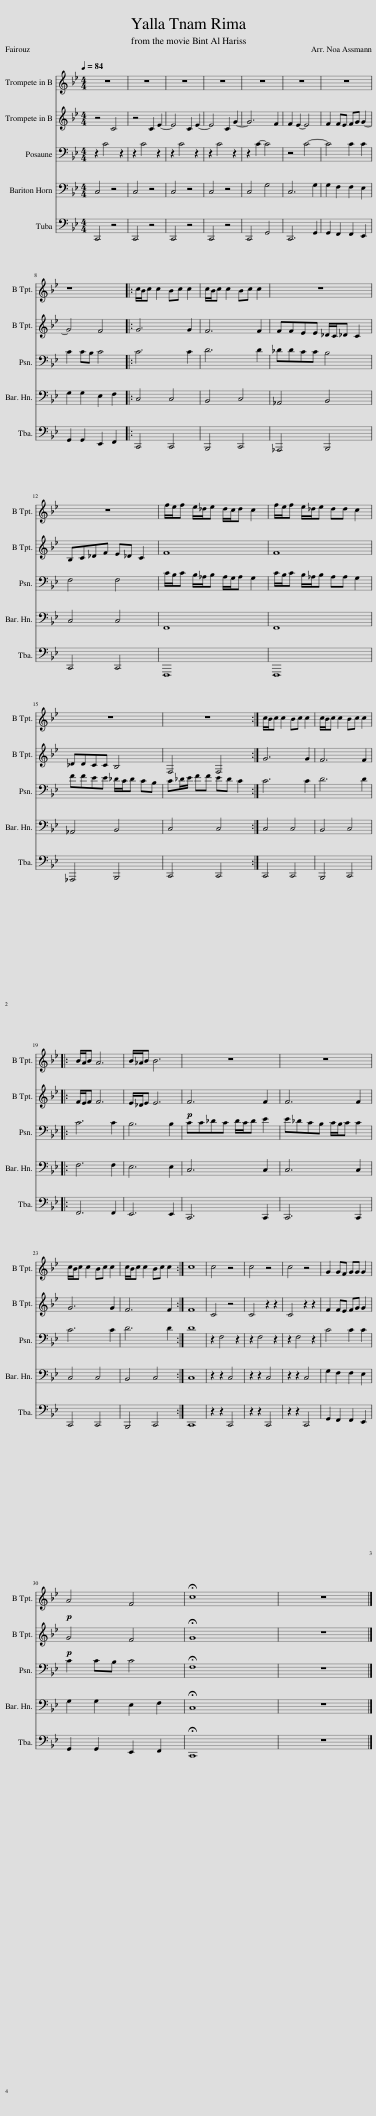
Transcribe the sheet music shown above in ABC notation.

X:1
%%score 1 2 3 4 5
L:1/8
Q:1/4=84
M:4/4
I:linebreak $
K:Bb
V:1 treble transpose=-2
V:2 treble transpose=-2
V:3 bass
V:4 bass
V:5 bass
V:1
[K:Bb] z8 | z8 | z8 | z8 | z8 | %5
 z8 | z8 |$ z8 |: d/c/d d2 cd d2 | d/c/d d2 cd d2 | %10
 z8 | z8 |$ g/f/g f/e/f e/d/e d2 | g/f/g f/e/f ee d2 | z8 |$ %15
 z8 :| d/c/d d2 cd d2 | d/c/d d2 cd d2 |: c/=B/c B6 | c/B/c c6 |$ %20
 z8 | z8 | d/c/d d2 cd d2 | d/c/d d2 cd d2 :| d8 |$ %25
 d4 z4 | d4 z4 | d4 z4 | A2 AG AA A2 |!p! =B4 G4 | %30
 !fermata!d8 | z8 |] %32
V:2
[K:Bb] z4 D4 | z4 D2 F2- | F4 D2 F2- | F4 D2 A2- | A6 G2 | %5
 G2 F2- F4 | G2 GF GA A2- |$ A4 G4 |: A6 A2 | G6 G2 | %10
 GGFF E/D/_E D2 | CDEG F_E D2 |$ G8 | G8 | EEDD C4 |$ %15
 G,4 G,4 :| A6 A2 | G6 G2 |: G/F/G G6 | F/E/F F6 |$ %20
!p! G6 G2 | G6 G2 | A6 A2 | G6 G2 :| G8 |$ %25
 D4 z4 | D4 z2 z2 | D4 z2 z2 | G2 GF GA A2 |!p! A4 G4 | %30
 !fermata!A8 | z8 |] %32
V:3
 z2 C4 z2 | z2 C4 z2 | z2 C4 z2 | z2 C4 z2 | z2 C2- C4 | %5
 z4 C4- | C4 C2 C2 |$ C2 CB, C4 |: C6 C2 | D6 D2 | %10
 _DDCC B,4 | F,4 F,4 |$ C/B,/C B,/_A,/B, A,/G,/A, G,2 | C/B,/C B,/_A,/B, A,A, G,2 | FFEE _D/C/D CB, |$ %15
 C_D/E/ FF ED C2 :| C6 C2 | D6 D2 |: C6 C2 | B,6 B,2 |$ %20
 CC_DC D/C/D E2 | E_DCB, C/B,/C C2 | C6 C2 | D6 D2 :| D8 |$ %25
 z2 F,4 z2 | z2 F,4 z2 | z2 F,4 z2 | C4 C2 C2 | C2 CB, C4 | %30
 !fermata!F,8 | z8 |] %32
V:4
 C,4 z4 | C,4 z4 | C,4 z4 | C,4 z4 | C,4 G,4 | %5
 C,6 G,2 | G,2 F,2 F,2 E,2 |$ G,2 G,2 E,2 F,2 |: C,4 C,4 | B,,4 C,4 | %10
 _A,,4 B,,4 | C,4 C,4 |$ F,,8 | F,,8 | _A,,4 B,,4 |$ %15
 C,4 C,4 :| C,4 C,4 | B,,4 C,4 |: F,6 F,2 | E,6 E,2 |$ %20
 C,6 C,2 | C,6 C,2 | C,4 C,4 | B,,4 C,4 :| C,8 |$ %25
 z2 z2 C,4 | z2 z2 C,4 | z2 z2 C,4 | G,2 F,2 F,2 E,2 | G,2 G,2 E,2 F,2 | %30
 !fermata!C,8 | z8 |] %32
V:5
 C,,4 z4 | C,,4 z4 | C,,4 z4 | C,,4 z4 | C,,4 G,,4 | %5
 C,,6 G,,2 | G,,2 F,,2 F,,2 E,,2 |$ G,,2 G,,2 E,,2 F,,2 |: C,,4 C,,4 | B,,,4 C,,4 | %10
 _A,,,4 B,,,4 | C,,4 C,,4 |$ F,,,8 | F,,,8 | _A,,,4 B,,,4 |$ %15
 C,,4 C,,4 :| C,,4 C,,4 | B,,,4 C,,4 |: F,,6 F,,2 | E,,6 E,,2 |$ %20
 C,,6 C,,2 | C,,6 C,,2 | C,,4 C,,4 | B,,,4 C,,4 :| C,,8 |$ %25
 z2 z2 C,,4 | z2 z2 C,,4 | z2 z2 C,,4 | G,,2 F,,2 F,,2 E,,2 | G,,2 G,,2 E,,2 F,,2 | %30
 !fermata!C,,8 | z8 |] %32
